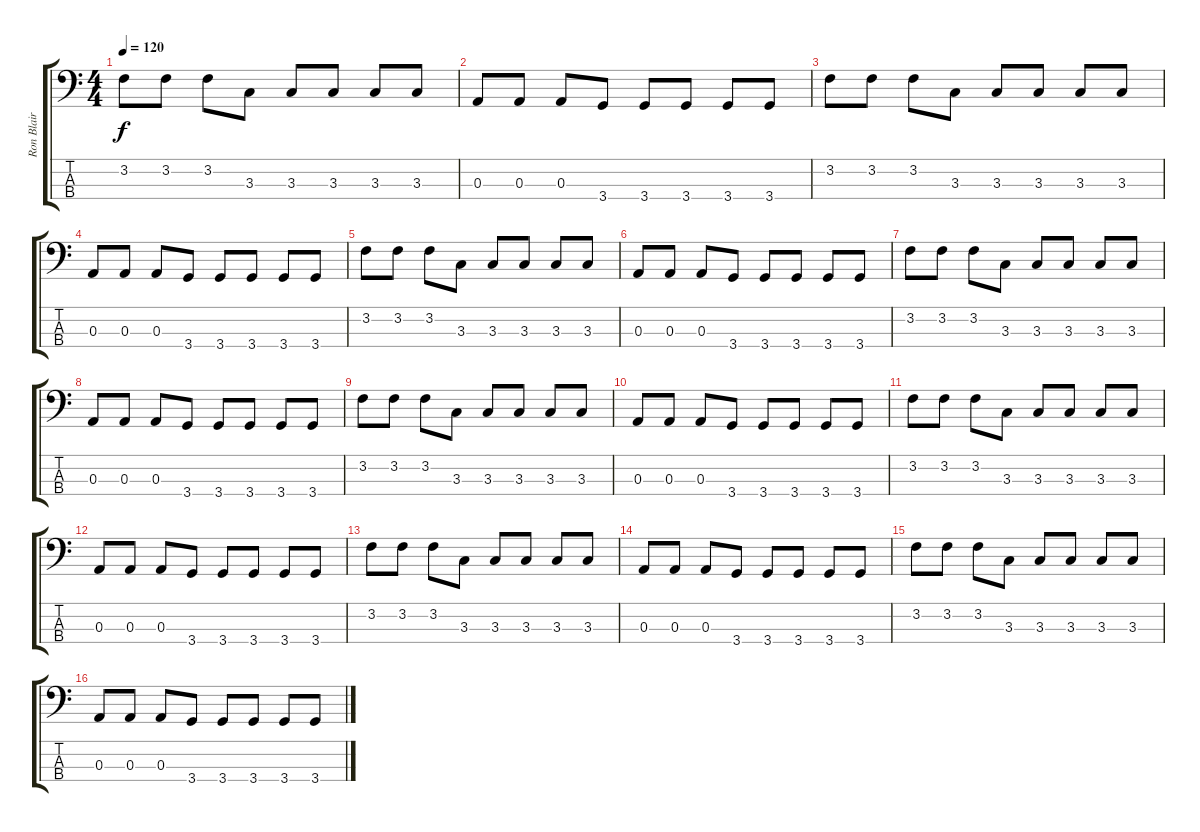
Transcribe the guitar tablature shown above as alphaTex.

\track ("Ron Blair" "Ron Blair") {instrument electricbassfinger}
\staff {score tabs}
\tuning (G2 D2 A1 E1) {hide}
\ts (4 4)
\tempo 120
\clef f4
\ks c
3.2.8{dy f} 3.2.8 3.2.8 3.3.8 3.3.8 3.3.8 3.3.8 3.3.8 |
0.3.8 0.3.8 0.3.8 3.4.8 3.4.8 3.4.8 3.4.8 3.4.8 |
3.2.8 3.2.8 3.2.8 3.3.8 3.3.8 3.3.8 3.3.8 3.3.8 |
0.3.8 0.3.8 0.3.8 3.4.8 3.4.8 3.4.8 3.4.8 3.4.8 |
3.2.8 3.2.8 3.2.8 3.3.8 3.3.8 3.3.8 3.3.8 3.3.8 |
0.3.8 0.3.8 0.3.8 3.4.8 3.4.8 3.4.8 3.4.8 3.4.8 |
3.2.8 3.2.8 3.2.8 3.3.8 3.3.8 3.3.8 3.3.8 3.3.8 |
0.3.8 0.3.8 0.3.8 3.4.8 3.4.8 3.4.8 3.4.8 3.4.8 |
3.2.8 3.2.8 3.2.8 3.3.8 3.3.8 3.3.8 3.3.8 3.3.8 |
0.3.8 0.3.8 0.3.8 3.4.8 3.4.8 3.4.8 3.4.8 3.4.8 |
3.2.8 3.2.8 3.2.8 3.3.8 3.3.8 3.3.8 3.3.8 3.3.8 |
0.3.8 0.3.8 0.3.8 3.4.8 3.4.8 3.4.8 3.4.8 3.4.8 |
3.2.8 3.2.8 3.2.8 3.3.8 3.3.8 3.3.8 3.3.8 3.3.8 |
0.3.8 0.3.8 0.3.8 3.4.8 3.4.8 3.4.8 3.4.8 3.4.8 |
3.2.8 3.2.8 3.2.8 3.3.8 3.3.8 3.3.8 3.3.8 3.3.8 |
0.3.8 0.3.8 0.3.8 3.4.8 3.4.8 3.4.8 3.4.8 3.4.8
